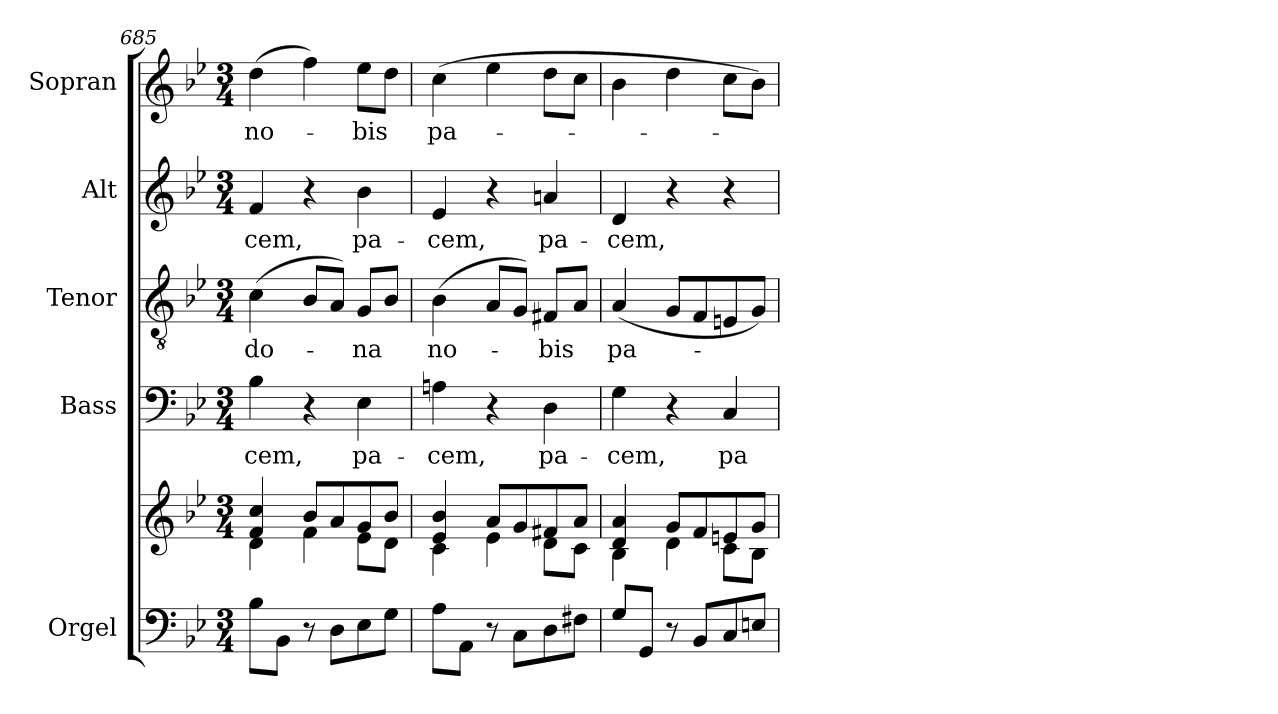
**kern	**kern	**kern	**text	**kern	**text	**kern	**text	**kern	**text
*part5	*part5	*part4	*part4	*part3	*part3	*part2	*part2	*part1	*part1
*staff6	*staff5	*staff4	*staff4	*staff3	*staff3	*staff2	*staff2	*staff1	*staff1
*I"Orgel	*	*I"Bass	*	*I"Tenor	*	*I"Alt	*	*I"Sopran	*
*I'Org.	*	*I'B.	*	*I'T.	*	*I'A.	*	*I'S.	*
*clefF4	*clefG2	*clefF4	*	*clefGv2	*	*clefG2	*	*clefG2	*
*k[b-e-]	*k[b-e-]	*k[b-e-]	*	*k[b-e-]	*	*k[b-e-]	*	*k[b-e-]	*
*B-:	*B-:	*B-:	*	*B-:	*	*B-:	*	*B-:	*
*M3/4	*M3/4	*M3/4	*	*M3/4	*	*M3/4	*	*M3/4	*
=685	=685	=685	=685	=685	=685	=685	=685	=685	=685
*	*^	*	*	*	*	*	*	*	*
!	!	!	!	!LO:LY:b	!	!LO:LY:b	!	!LO:LY:b	!	!LO:LY:b
8B-\L	4f/ 4cc/	4d\	4B-\	-cem,	(>4c\	do-	4f/	-cem,	(>4dd\	no-
8BB-\J	.	.	.	.	.	.	.	.	.	.
8r	8b-/L	4f\	4r	.	8B-/L	.	4r	.	4ff\)	.
8D\L	8a/	.	.	.	8A/J)	.	.	.	.	.
!	!	!	!	!LO:LY:b	!	!LO:LY:b	!	!LO:LY:b	!	!LO:LY:b
8E-\	8g/	8e-\L	4E-\	pa-	8G/L	-na	4b-\	pa-	8ee-\L	-bis
8G\J	8b-/J	8d\J	.	.	8B-/J	.	.	.	8dd\J	.
=686	=686	=686	=686	=686	=686	=686	=686	=686	=686	=686
!	!	!	!	!LO:LY:b	!	!LO:LY:b	!	!LO:LY:b	!	!LO:LY:b
8A\L	4e-/ 4b-/	4c\	4An\	-cem,	(>4B-\	no-	4e-/	-cem,	(>4cc\	pa-
8AA\J	.	.	.	.	.	.	.	.	.	.
8r	8a/L	4e-\	4r	.	8A/L	.	4r	.	4ee-\	.
8C\L	8g/	.	.	.	8G/J)	.	.	.	.	.
!	!	!	!	!LO:LY:b	!	!LO:LY:b	!	!LO:LY:b	!	!
8D\	8f#X/	8d\L	4D\	pa-	8F#X/L	-bis	4an/	pa-	8dd\L	.
8F#X\J	8a/J	8c\J	.	.	8A/J	.	.	.	8cc\J	.
=687	=687	=687	=687	=687	=687	=687	=687	=687	=687	=687
!	!	!	!	!LO:LY:b	!	!LO:LY:b	!	!LO:LY:b	!	!
8G/L	4d/ 4a/	4B-\	4G\	-cem,	(<4A/	pa-	4d/	-cem,	4b-\	.
8GG/J	.	.	.	.	.	.	.	.	.	.
8r	8g/L	4d\	4r	.	8G/L	.	4r	.	4dd\	.
8BB-/L	8f/	.	.	.	8F/	.	.	.	.	.
!	!	!	!	!LO:LY:b	!	!	!	!	!	!
8C/	8en/	8c\L	4C/	pa-	8En/	.	4r	.	8cc\L	.
8En/J	8g/J	8B-\J	.	.	8G/J)	.	.	.	8b-\J)	.
*	*v	*v	*	*	*	*	*	*	*	*
=	=	=	=	=	=	=	=	=	=
*-	*-	*-	*-	*-	*-	*-	*-	*-	*-
